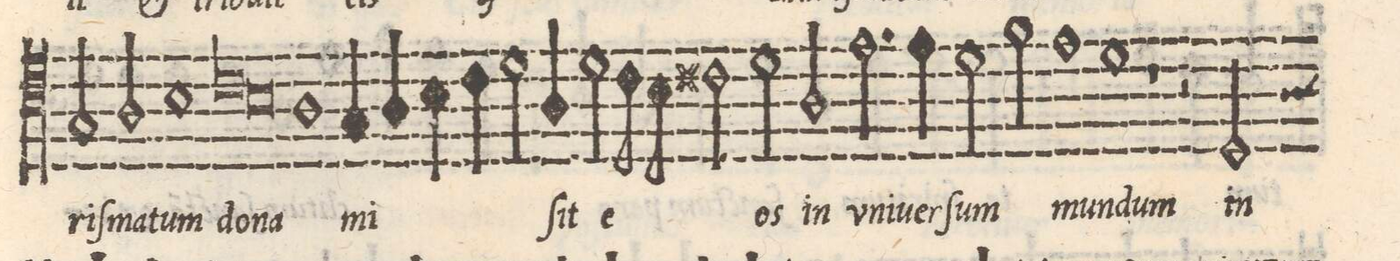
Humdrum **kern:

**kern	**text
*I"TENOR	*
*clefC4	*
*k[]	*
*met(C|)	*
*M2/1	*
2G/	-ri-
2A/	-ſma-
=32-	=32-
1B	-tum
*lig	*
1c	do-
=33-	=33-
1B	.
*Xlig	*
1A	-na
=34-	=34-
4G/	mi-
4A/	.
4B\	.
4c\	.
2d\	.
4A/	-ſit
2d\	e-
=35-	=35-
8c\	.
8B\	.
2c#X\	.
2d\	-os
2A/	in
=36-	=36-
2.e\	v-
4e\	-ni-
2d\	-uer-
2f\	-ſum
=37-	=37-
1e	mun-
1d	-dum
=38-	=38-
1r	.
2r	.
2D/	in
*custos:A	*
=39-	=39-
*-	*-
